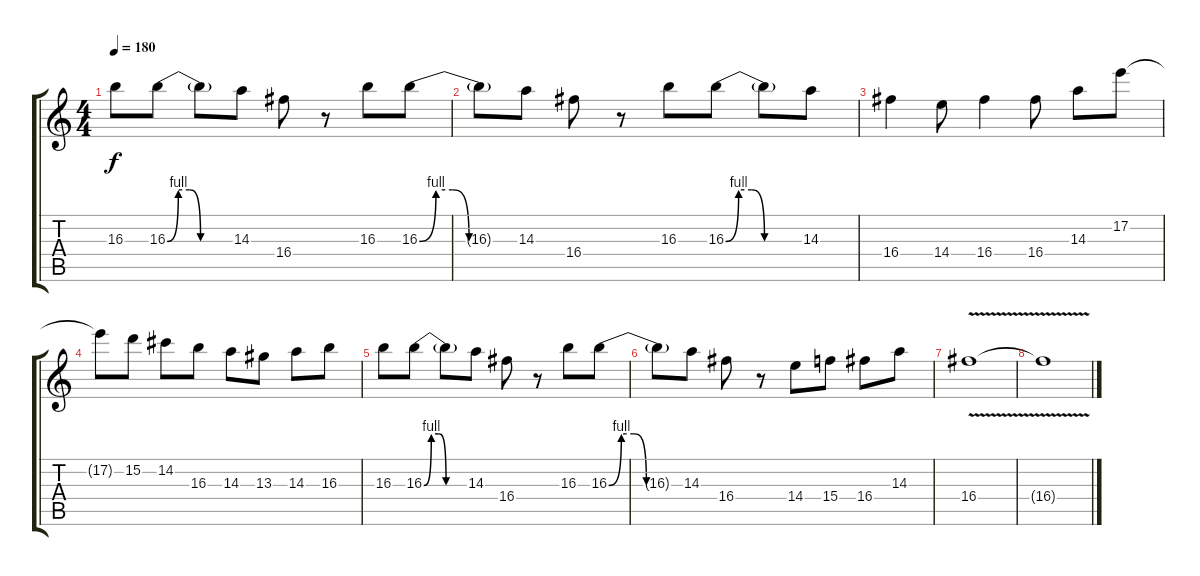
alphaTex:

\track "" {instrument distortionguitar}
\staff {score tabs}
\tuning (E4 B3 G3 D3 A2 E2) {hide}
\ts (4 4)
\tempo 180
\clef g2
\ks c
16.3.8{dy f} 16.3{be (custom 0 0 10 4 20 4 30 0 60 0)}.8 16.3{t}.8 14.3.8 16.4.8 r.8 16.3.8 16.3{be (custom 0 0 10 4 20 4 30 0 60 0)}.8 |
16.3{t}.8 14.3.8 16.4.8 r.8 16.3.8 16.3{be (custom 0 0 10 4 20 4 30 0 60 0)}.8 16.3{t}.8 14.3.8 |
16.4.4 14.4.8 16.4.4 16.4.8 14.3.8 17.2.8 |
17.2{t}.8 15.2.8 14.2.8 16.3.8 14.3.8 13.3.8 14.3.8 16.3.8 |
16.3.8 16.3{be (custom 0 0 10 4 20 4 30 0 60 0)}.8 16.3{t}.8 14.3.8 16.4.8 r.8 16.3.8 16.3{be (custom 0 0 10 4 20 4 30 0 60 0)}.8 |
16.3{t}.8 14.3.8 16.4.8 r.8 14.4.8 15.4.8 16.4.8 14.3.8 |
16.4{v}.1 |
16.4{t}.1
